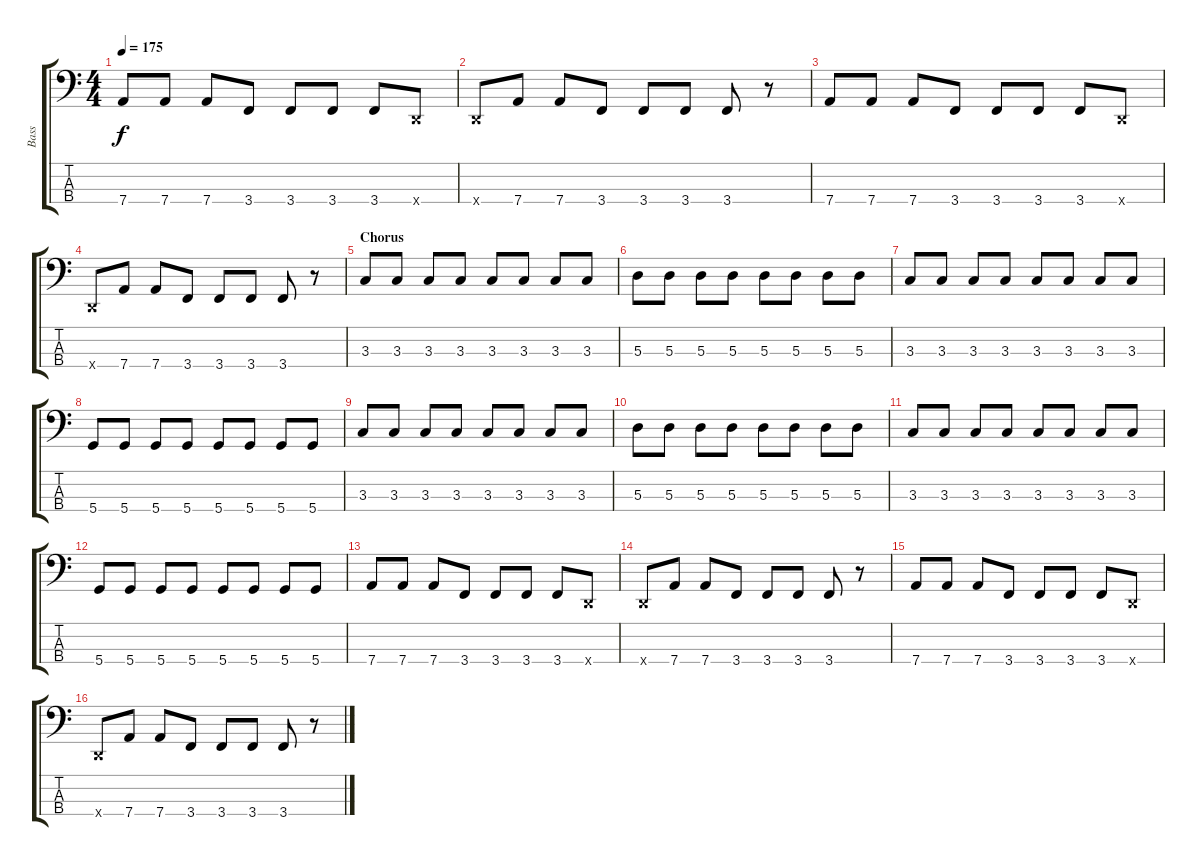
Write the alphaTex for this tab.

\track ("Bass" "Bass") {instrument electricbasspick}
\staff {score tabs}
\tuning (G2 D2 A1 D1) {hide}
\ts (4 4)
\tempo 175
\clef f4
\ks c
7.4.8{dy f} 7.4.8 7.4.8 3.4.8 3.4.8 3.4.8 3.4.8 0.4{x}.8 |
0.4{x}.8 7.4.8 7.4.8 3.4.8 3.4.8 3.4.8 3.4.8 r.8 |
7.4.8 7.4.8 7.4.8 3.4.8 3.4.8 3.4.8 3.4.8 0.4{x}.8 |
0.4{x}.8 7.4.8 7.4.8 3.4.8 3.4.8 3.4.8 3.4.8 r.8 |
\section ("" "Chorus")
3.3.8 3.3.8 3.3.8 3.3.8 3.3.8 3.3.8 3.3.8 3.3.8 |
5.3.8 5.3.8 5.3.8 5.3.8 5.3.8 5.3.8 5.3.8 5.3.8 |
3.3.8 3.3.8 3.3.8 3.3.8 3.3.8 3.3.8 3.3.8 3.3.8 |
5.4.8 5.4.8 5.4.8 5.4.8 5.4.8 5.4.8 5.4.8 5.4.8 |
3.3.8 3.3.8 3.3.8 3.3.8 3.3.8 3.3.8 3.3.8 3.3.8 |
5.3.8 5.3.8 5.3.8 5.3.8 5.3.8 5.3.8 5.3.8 5.3.8 |
3.3.8 3.3.8 3.3.8 3.3.8 3.3.8 3.3.8 3.3.8 3.3.8 |
5.4.8 5.4.8 5.4.8 5.4.8 5.4.8 5.4.8 5.4.8 5.4.8 |
7.4.8 7.4.8 7.4.8 3.4.8 3.4.8 3.4.8 3.4.8 0.4{x}.8 |
0.4{x}.8 7.4.8 7.4.8 3.4.8 3.4.8 3.4.8 3.4.8 r.8 |
7.4.8 7.4.8 7.4.8 3.4.8 3.4.8 3.4.8 3.4.8 0.4{x}.8 |
0.4{x}.8 7.4.8 7.4.8 3.4.8 3.4.8 3.4.8 3.4.8 r.8
